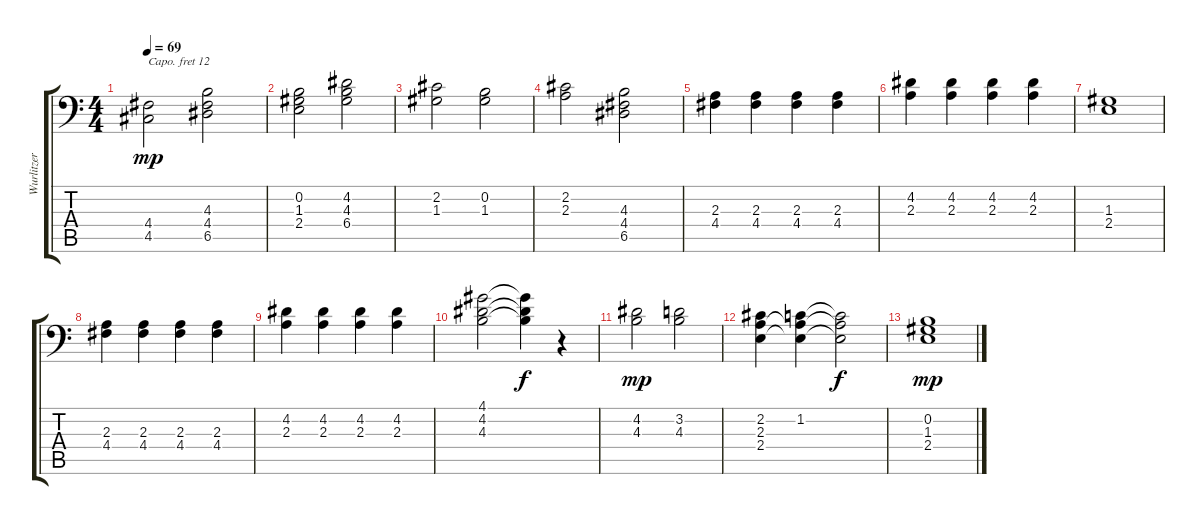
\track ("Wurlitzer" "Wurlitzer") {instrument electricpiano1}
\staff {score tabs}
\capo 12
\tuning (E3 B2 G2 D2 A1 E1) {hide}
\ts (4 4)
\tempo 69
\clef f4
\ks c
(4.4 4.5).2{dy mp} (4.3 4.4 6.5).2 |
(0.2 1.3 2.4).2 (4.2 4.3 6.4).2 |
(2.2 1.3).2 (0.2 1.3).2 |
(2.2 2.3).2 (4.3 4.4 6.5).2 |
(2.3 4.4).4 (2.3 4.4).4 (2.3 4.4).4 (2.3 4.4).4 |
(4.2 2.3).4 (4.2 2.3).4 (4.2 2.3).4 (4.2 2.3).4 |
(1.3 2.4).1 |
(2.3 4.4).4 (2.3 4.4).4 (2.3 4.4).4 (2.3 4.4).4 |
(4.2 2.3).4 (4.2 2.3).4 (4.2 2.3).4 (4.2 2.3).4 |
(4.1 4.2 4.3).2 (4.1{t} 4.2{t} 4.3{t}).4{dy f} r.4 |
(4.2 4.3).2{dy mp} (3.2 4.3).2 |
(2.2 2.3 2.4).4 (1.2 2.3{t} 2.4{t}).4 (1.2{t} 2.3{t} 2.4{t}).2{dy f} |
(0.2 1.3 2.4).1{dy mp}
